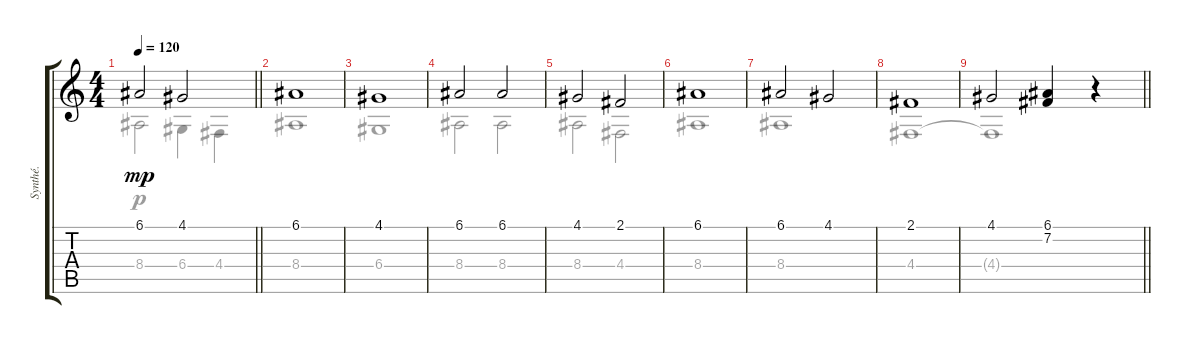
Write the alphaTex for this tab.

\track ("Synthé." "Synthé.") {instrument pad2warm}
\staff {score tabs}
\tuning (E4 B3 G3 D3 A2 E2) {hide}
\voice
\ts (4 4)
\tempo 120
\clef g2
\barLineRight lightlight
\ks c
6.1.2{dy mp} 4.1.2 |
6.1.1 |
4.1.1 |
6.1.2 6.1.2 |
4.1.2 2.1.2 |
6.1.1 |
6.1.2 4.1.2 |
2.1.1 |
\barLineRight lightlight
4.1.2 (6.1 7.2).4 r.4
\voice
\clef g2
\ottava regular
\simile none
\barLineRight lightlight
\ks c
8.4.2{dy p} 6.4.4 4.4.4 |
8.4.1 |
6.4.1 |
8.4.2 8.4.2 |
8.4.2 4.4.2 |
8.4.1 |
8.4.1 |
4.4.1 |
\barLineRight lightlight
4.4{t}.1
